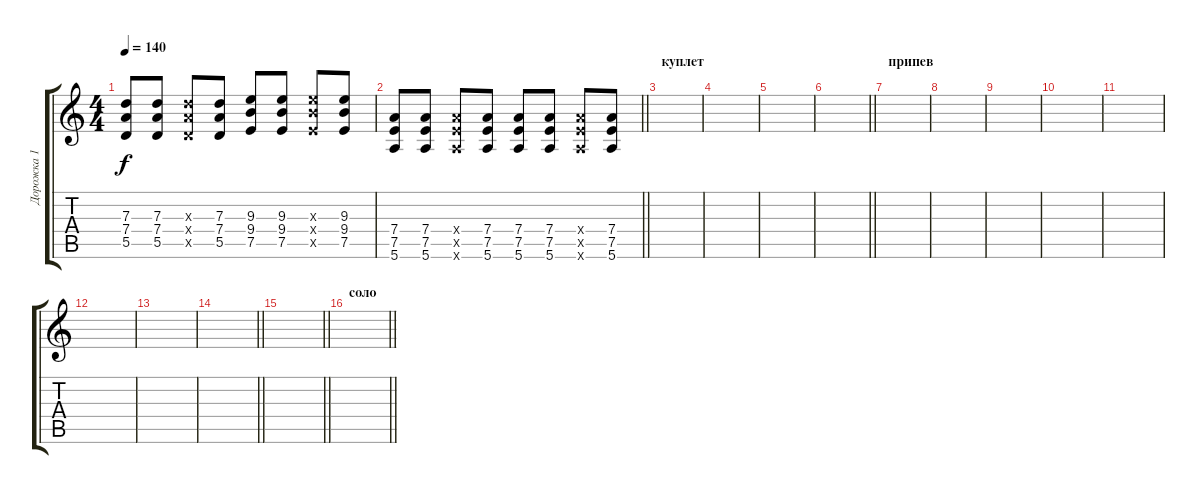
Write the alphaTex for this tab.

\track ("Дорожка 1" "Дорожка 1") {instrument acousticguitarsteel}
\staff {score tabs}
\tuning (E4 B3 G3 D3 A2 E2) {hide}
\ts (4 4)
\tempo 140
\clef g2
\ks c
(7.3 7.4 5.5).8{dy f} (7.3 7.4 5.5).8 (7.3{x} 7.4{x} 5.5{x}).8 (7.3 7.4 5.5).8 (9.3 9.4 7.5).8 (9.3 9.4 7.5).8 (9.3{x} 9.4{x} 7.5{x}).8 (9.3 9.4 7.5).8 |
\barLineRight lightlight
(7.4 7.5 5.6).8 (7.4 7.5 5.6).8 (7.4{x} 7.5{x} 5.6{x}).8 (7.4 7.5 5.6).8 (7.4 7.5 5.6).8 (7.4 7.5 5.6).8 (7.4{x} 7.5{x} 5.6{x}).8 (7.4 7.5 5.6).8 |
\section ("" "куплет")
|
|
|
\barLineRight lightlight
|
\section ("" "припев")
|
|
|
|
|
|
|
\barLineRight lightlight
|
\barLineRight lightlight
|
\section ("" "соло")
\barLineRight lightlight
